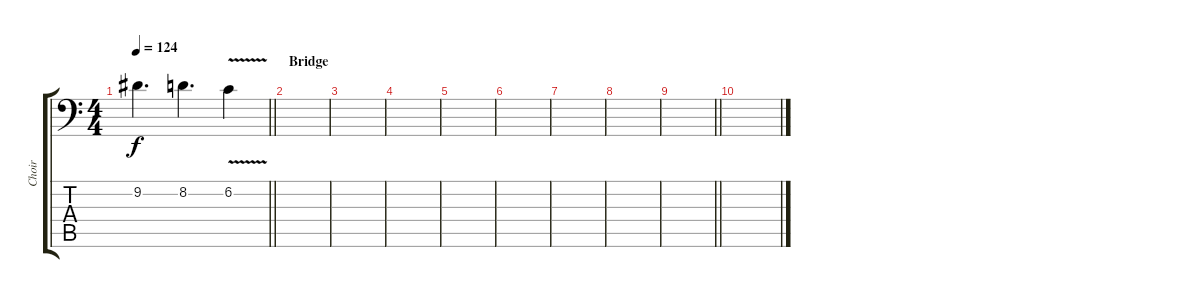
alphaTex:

\track ("Choir" "Choir") {instrument choiraahs}
\staff {score tabs}
\tuning (B3 Gb3 D3 A2 E2 A1) {hide}
\ts (4 4)
\tempo 124
\clef f4
\barLineRight lightlight
\ks c
9.2.4{d dy f} 8.2.4{d} 6.2{v}.4 |
\section ("" "Bridge")
|
|
|
|
|
|
|
\barLineRight lightlight
|
\section ("" "")
